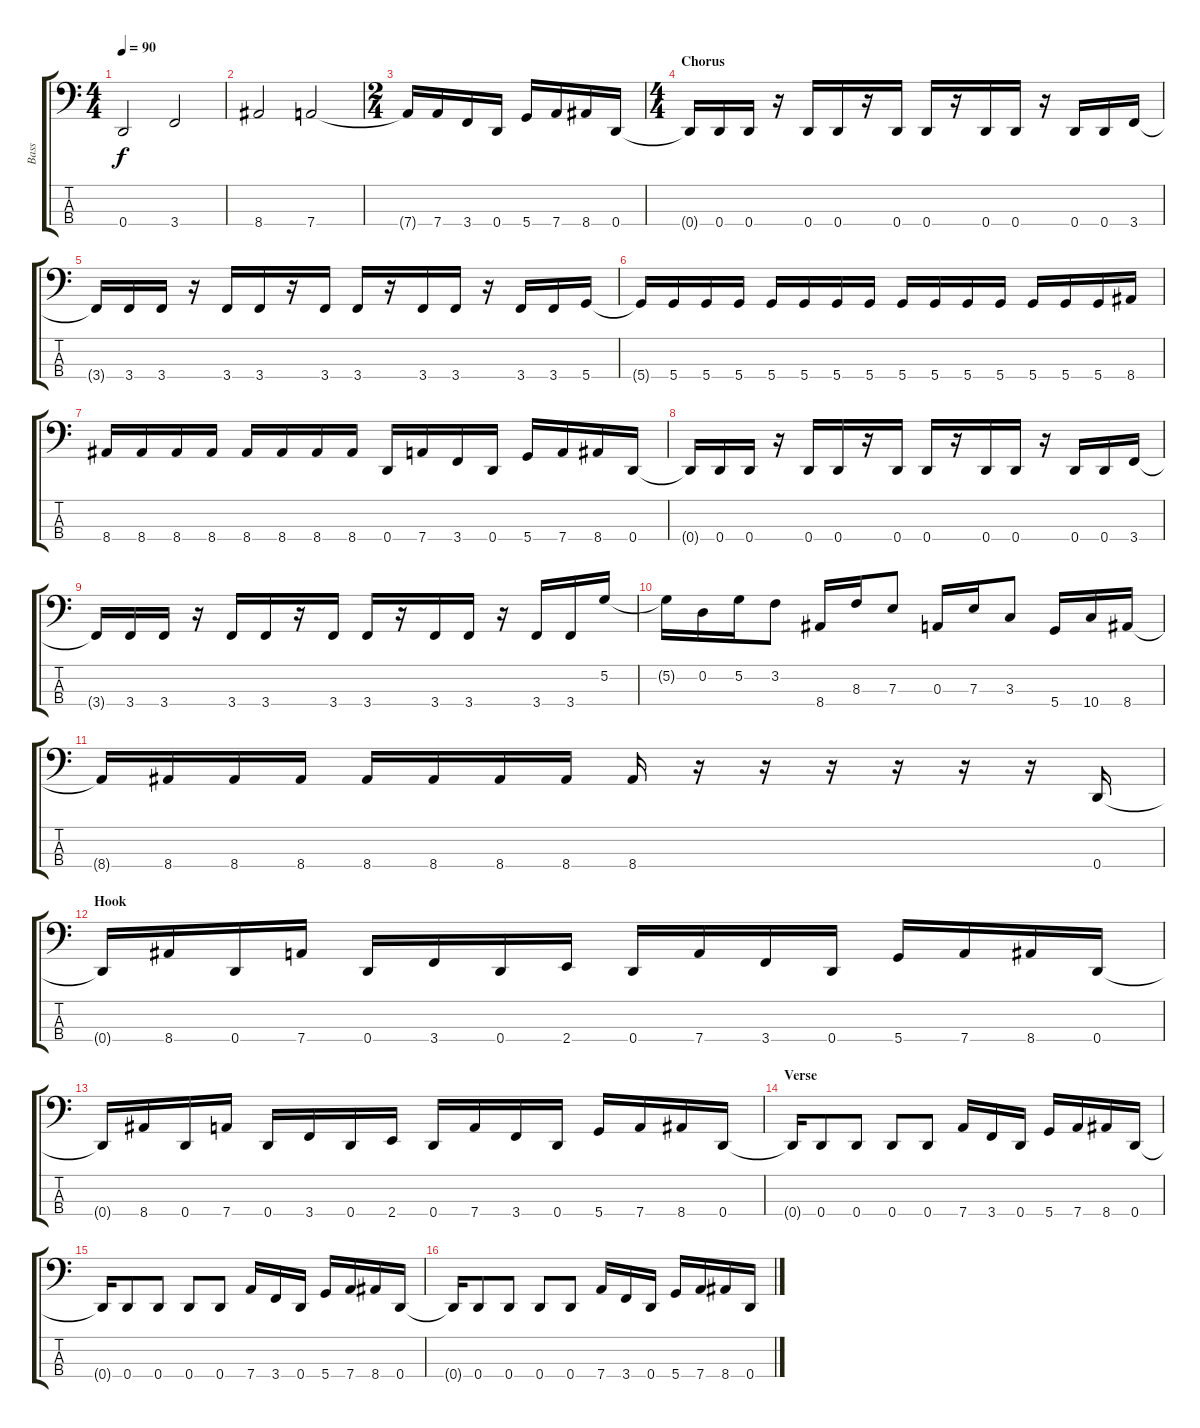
\track ("Bass" "Bass") {instrument electricbasspick}
\staff {score tabs}
\tuning (G2 D2 A1 D1) {hide}
\ts (4 4)
\tempo 90
\clef f4
\ks c
0.4.2{dy f} 3.4.2 |
8.4.2 7.4.2 |
\ts (2 4)
7.4{t}.16 7.4.16 3.4.16 0.4.16 5.4.16 7.4.16 8.4.16 0.4.16 |
\ts (4 4)
\section ("" "Chorus")
0.4{t}.16 0.4.16 0.4.16 r.16 0.4.16 0.4.16 r.16 0.4.16 0.4.16 r.16 0.4.16 0.4.16 r.16 0.4.16 0.4.16 3.4.16 |
3.4{t}.16 3.4.16 3.4.16 r.16 3.4.16 3.4.16 r.16 3.4.16 3.4.16 r.16 3.4.16 3.4.16 r.16 3.4.16 3.4.16 5.4.16 |
5.4{t}.16 5.4.16 5.4.16 5.4.16 5.4.16 5.4.16 5.4.16 5.4.16 5.4.16 5.4.16 5.4.16 5.4.16 5.4.16 5.4.16 5.4.16 8.4.16 |
8.4.16 8.4.16 8.4.16 8.4.16 8.4.16 8.4.16 8.4.16 8.4.16 0.4.16 7.4.16 3.4.16 0.4.16 5.4.16 7.4.16 8.4.16 0.4.16 |
0.4{t}.16 0.4.16 0.4.16 r.16 0.4.16 0.4.16 r.16 0.4.16 0.4.16 r.16 0.4.16 0.4.16 r.16 0.4.16 0.4.16 3.4.16 |
3.4{t}.16 3.4.16 3.4.16 r.16 3.4.16 3.4.16 r.16 3.4.16 3.4.16 r.16 3.4.16 3.4.16 r.16 3.4.16 3.4.16 5.2.16 |
5.2{t}.16 0.2.16 5.2.16 3.2.8 8.4.16 8.3.16 7.3.8 0.3.16 7.3.16 3.3.8 5.4.16 10.4.16 8.4.16 |
8.4{t}.16 8.4.16 8.4.16 8.4.16 8.4.16 8.4.16 8.4.16 8.4.16 8.4.16 r.16 r.16 r.16 r.16 r.16 r.16 0.4.16 |
\section ("" "Hook")
0.4{t}.16 8.4.16 0.4.16 7.4.16 0.4.16 3.4.16 0.4.16 2.4.16 0.4.16 7.4.16 3.4.16 0.4.16 5.4.16 7.4.16 8.4.16 0.4.16 |
0.4{t}.16 8.4.16 0.4.16 7.4.16 0.4.16 3.4.16 0.4.16 2.4.16 0.4.16 7.4.16 3.4.16 0.4.16 5.4.16 7.4.16 8.4.16 0.4.16 |
\section ("" "Verse")
0.4{t}.16 0.4.8 0.4.8 0.4.8 0.4.8 7.4.16 3.4.16 0.4.16 5.4.16 7.4.16 8.4.16 0.4.16 |
0.4{t}.16 0.4.8 0.4.8 0.4.8 0.4.8 7.4.16 3.4.16 0.4.16 5.4.16 7.4.16 8.4.16 0.4.16 |
0.4{t}.16 0.4.8 0.4.8 0.4.8 0.4.8 7.4.16 3.4.16 0.4.16 5.4.16 7.4.16 8.4.16 0.4.16
